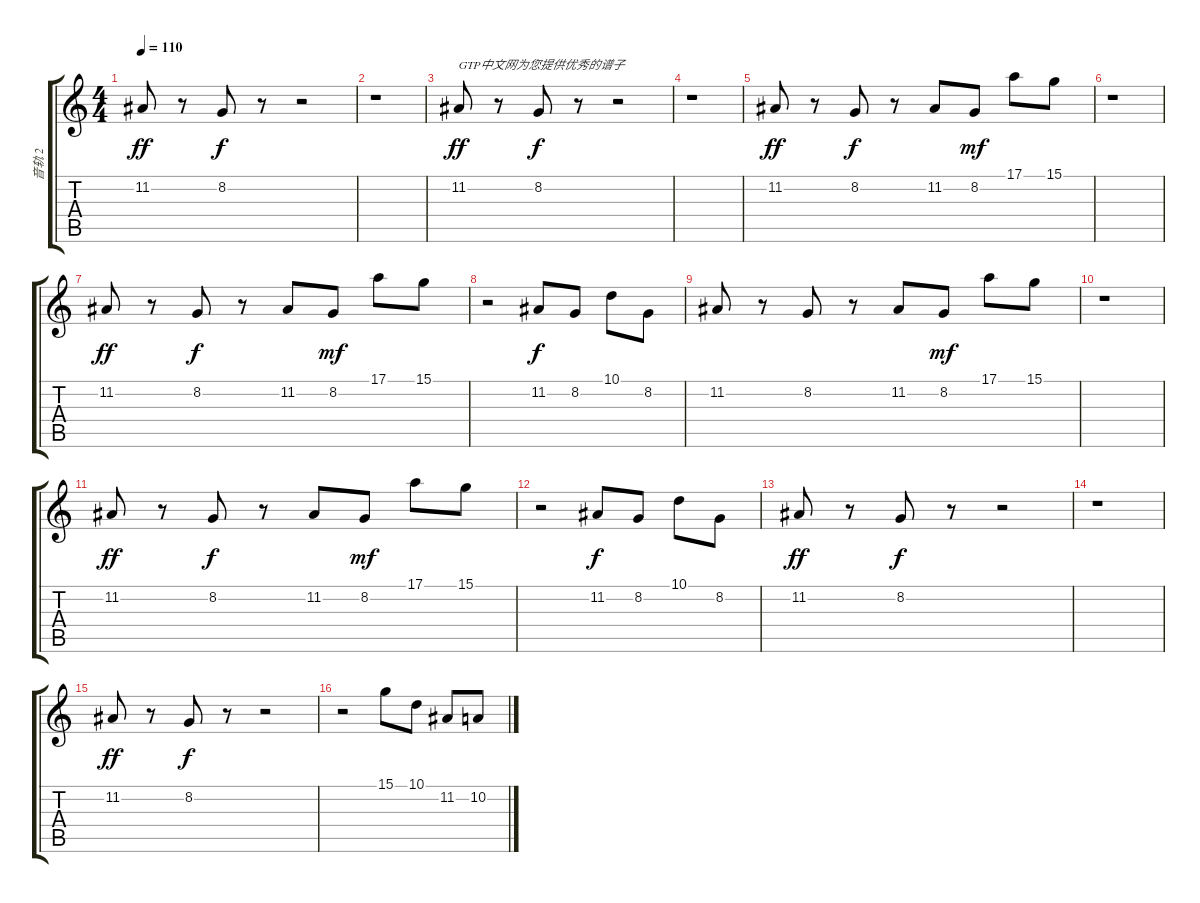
\track ("音轨 2" "音轨 2") {instrument pizzicatostrings}
\staff {score tabs}
\tuning (E4 B3 G3 D3 A2 E2) {hide}
\ts (4 4)
\tempo 110
\clef g2
\ks c
11.2.8{dy ff instrument pizzicatostrings} r.8 8.2.8{dy f} r.8 r.2 |
r.1 |
11.2.8{txt "GTP中文网为您提供优秀的谱子" dy ff} r.8 8.2.8{dy f} r.8 r.2 |
r.1 |
11.2.8{dy ff} r.8 8.2.8{dy f} r.8 11.2.8 8.2.8{dy mf} 17.1.8 15.1.8 |
r.1 |
11.2.8{dy ff} r.8 8.2.8{dy f} r.8 11.2.8 8.2.8{dy mf} 17.1.8 15.1.8 |
r.2 11.2.8{dy f} 8.2.8 10.1.8 8.2.8 |
11.2.8 r.8 8.2.8 r.8 11.2.8 8.2.8{dy mf} 17.1.8 15.1.8 |
r.1 |
11.2.8{dy ff} r.8 8.2.8{dy f} r.8 11.2.8 8.2.8{dy mf} 17.1.8 15.1.8 |
r.2 11.2.8{dy f} 8.2.8 10.1.8 8.2.8 |
11.2.8{dy ff} r.8 8.2.8{dy f} r.8 r.2 |
r.1 |
11.2.8{dy ff} r.8 8.2.8{dy f} r.8 r.2 |
r.2 15.1.8 10.1.8 11.2.8 10.2.8
